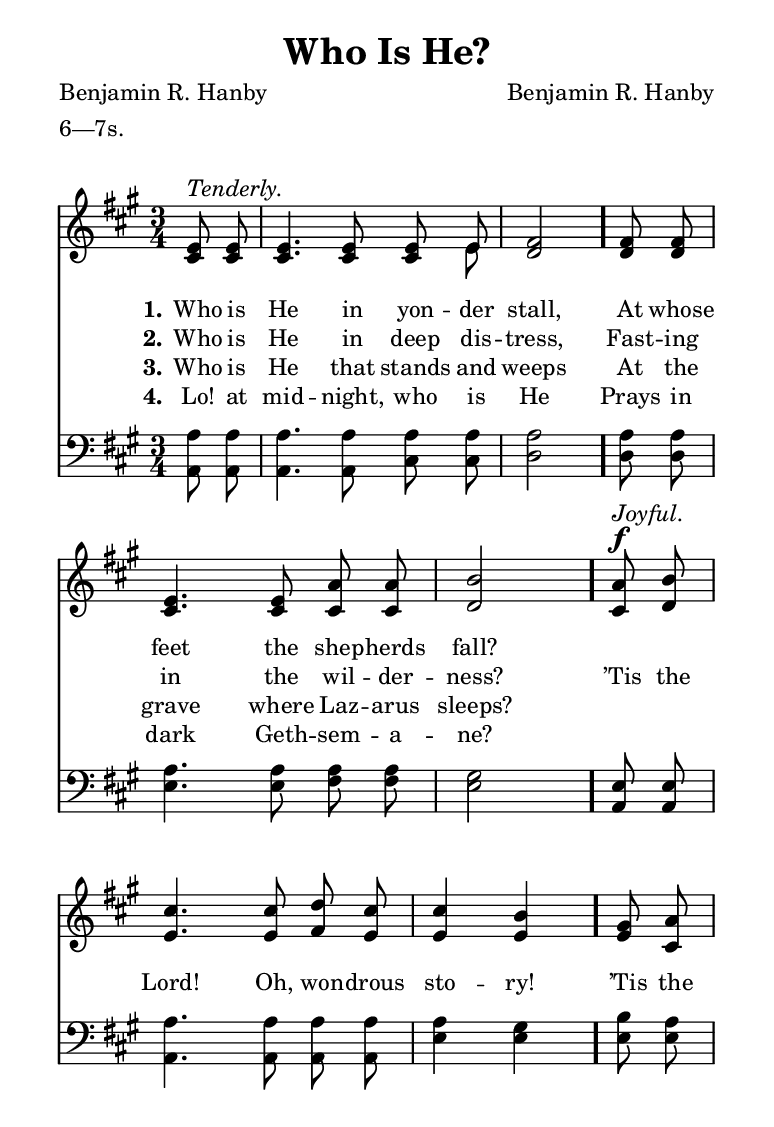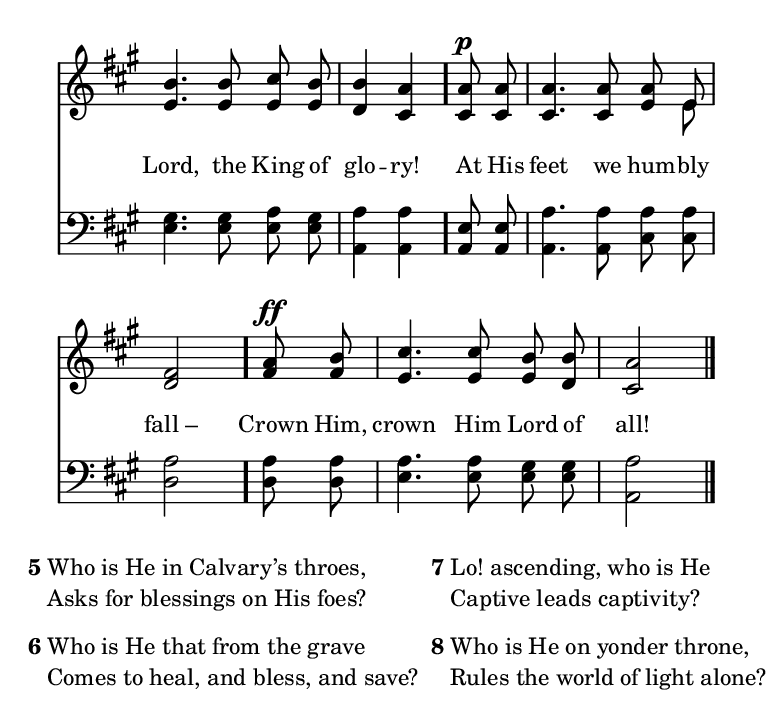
\include "common/global.ily"
\paper {
  \include "common/paper.ily"
  ragged-bottom = ##t
  score-markup-spacing.padding = 3
score-markup-spacing.basic-distance = 3

}

\header{
  hymnnumber = "289"
  title = "Who Is He?"
  tunename = ""
  meter = "6—7s." % original has P. M. ; other hymnals have 8—7s.
  poet = "Benjamin R. Hanby" % see https://hymnary.org/text/who_is_he_in_yonder_stall
  composer = "Benjamin R. Hanby" % see https://hymnary.org/tune/who_is_he_in_yonder_stall_hanby
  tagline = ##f
}

global = {
  \include "common/overrides.ily"
  \override Staff.TimeSignature.style = #'numbered
  \time 3/4
  \override Score.MetronomeMark.transparent = ##t % hide all fermata changes too
  \tempo 4=80
  \key a \major
  \partial 4
  \autoBeamOff
}

notesSoprano = {
\global
\relative c' {

  e8^\markup\italic Tenderly. e | e4. e8 e8 e8 | fis2
  fis8 fis | e4. e8 a a | b2

  a8^\f^\markup \italic Joyful. b | cis4. cis8 d cis | cis4 b
  gis8 a | b4. b8 cis b | b4 a
  a8^\p a | a4. a8 a e | fis2
  a8^\ff b | cis4. cis8 b b | a2

  \bar "|."

}
}

notesAlto = {
\global
\relative e' {

  cis8 cis | cis4. cis8 cis e | d2
  d8 d | cis4. cis8 cis cis | d2

  cis8 d | e4. e8 fis e | e4 e
  e8 cis | e4. e8 e e | d4 cis
  cis8 cis | cis4. cis8 e e | d2
  fis8 fis | e4. e8 e d | cis2

}
}

notesTenor = {
\global
\relative a {

  a8 a | a4. a8 a a | a2
  a8 a | a4. a8 a a | gis2

  e8 e | a4. a8 a a | a4 gis
  b8 a | gis4. gis8 a gis | a4 a
  e8 e | a4. a8 a a | a2
  a8 a | a4. a8 gis gis | a2

}
}

notesBass = {
\global
\relative f, {

  a8 a | a4. a8 cis cis | d2
  d8 d | e4. e8 fis fis | e2
  a,8 a | a4. a8 a a | e'4 e
  e8 e | e4. e8 e e | a,4 a
  a8 a | a4. a8 cis cis | d2
  d8 d | e4. e8 e e | a,2

}
}

Refrain = \lyricmode {

’Tis the Lord! Oh, won -- drous sto -- ry! \bar "."
’Tis the Lord, the King of glo -- ry! \bar "."
At His feet we hum -- bly fall_– \bar "."
Crown Him, crown Him Lord of all! \bar "."

}

wordsA = \lyricmode {
\set stanza = "1."

Who is He in yon -- der stall, \bar "."
At whose feet the shep -- herds fall? \bar "."

}

wordsB = \lyricmode {
\set stanza = "2."

Who is He in deep dis -- tress,
Fast -- ing in the wil -- der -- ness?

\Refrain

}

wordsC = \lyricmode {
\set stanza = "3."

Who is He that stands and weeps
At the grave where Laz -- arus sleeps?

}

wordsD = \lyricmode {
\set stanza = "4."

Lo! at mid -- night, who is He
Prays in dark Geth -- sem -- a -- ne?

}

wordsE = \markuplist {

\line { Who is He in Calvary’s throes, }
\line { Asks for blessings on His foes? }

}

wordsF = \markuplist {

\line { Who is He that from the grave }
\line { Comes to heal, and bless, and save? }

}

wordsG = \markuplist {

\line { Lo! ascending, who is He }
\line { Captive leads captivity? }

}

wordsH = \markuplist {

\line { Who is He on yonder throne, }
\line { Rules the world of light alone? }

}

\score {
  \context ChoirStaff <<
    \context Staff = upper <<
      \set Staff.autoBeaming = ##f
      \set ChoirStaff.systemStartDelimiter = #'SystemStartBar
      \set ChoirStaff.printPartCombineTexts = ##f
      \partcombine #'(2 . 11) \notesSoprano \notesAlto
      \context NullVoice = sopranos { \voiceOne << \notesSoprano >> }
      \context Lyrics = one   \lyricsto sopranos \wordsA
      \context Lyrics = two   \lyricsto sopranos \wordsB
      \context Lyrics = three \lyricsto sopranos \wordsC
      \context Lyrics = four  \lyricsto sopranos \wordsD
    >>
    \context Staff = men <<
      \set Staff.autoBeaming = ##f
      \clef bass
      \set ChoirStaff.printPartCombineTexts = ##f
      \partcombine #'(2 . 11) \notesTenor \notesBass
    >>
  >>
  \layout {
    \include "common/layout.ily"
  }
  #(cond ((ly:get-option 'eog-midi-permitted) #{ \midi{
    \include "common/midi.ily"
  } #}))
}

\noPageBreak

\markup { \vcenter \column {
  % no vspace here - empirically the standard #1 was too much
  \fill-line {
    \null
    \column {
    \line{ \bold 5 \column { \wordsE } } \combine \null \vspace #0.4
    \line{ \bold 6 \column { \wordsF } }
    }
    \null
    \column {
    \line{ \bold 7 \column { \wordsG } } \combine \null \vspace #0.4
    \line{ \bold 8 \column { \wordsH } }
    }
    \null
  }
} }

\version "2.19.49"  % necessary for upgrading to future LilyPond versions.

% vi:set et ts=2 sw=2 ai nocindent syntax=lilypond:
